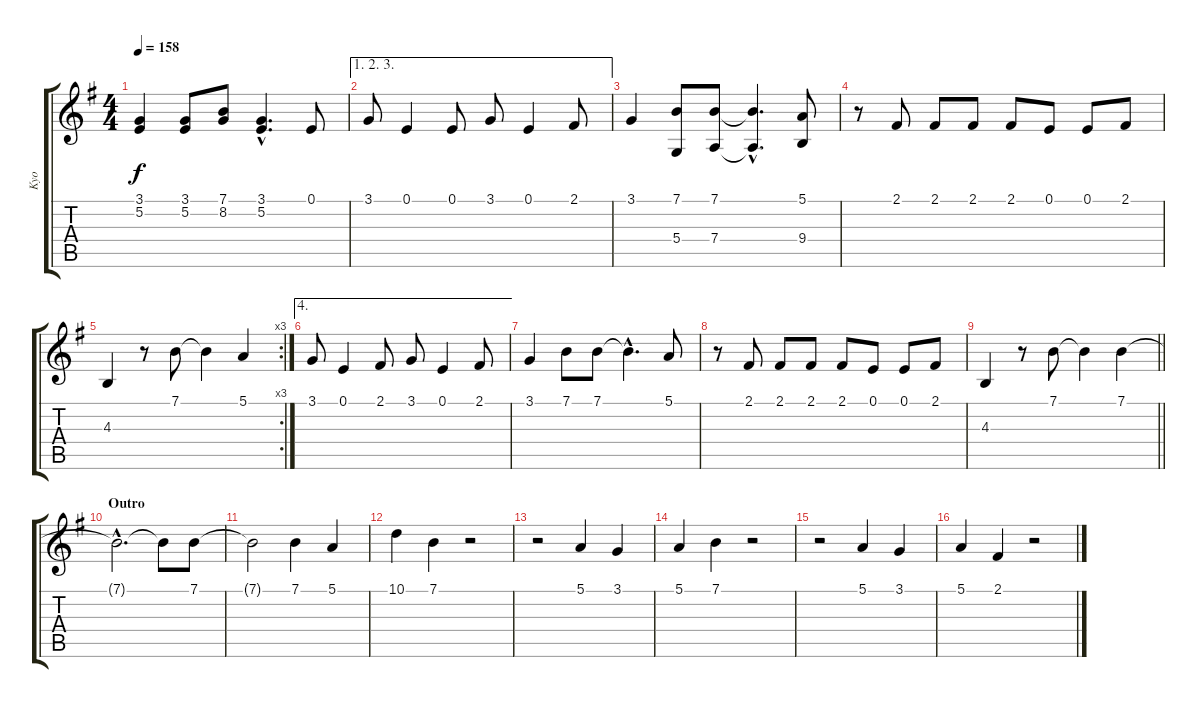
\track ("Kyo" "Kyo") {instrument sopranosax}
\staff {score tabs}
\tuning (E4 B3 G3 D3 A2 E2) {hide}
\ts (4 4)
\tempo 158
\clef g2
\ks g
(3.1 5.2).4{dy f} (3.1 5.2).8 (7.1 8.2).8 (3.1{hac} 5.2{hac}).4{d} 0.1.8 |
\ae (1 2 3)
3.1.8 0.1.4 0.1.8 3.1.8 0.1.4 2.1.8 |
3.1.4 (7.1 5.4).8 (7.1 7.4).8 (7.1{hac t} 7.4{hac t}).4{d} (5.1 9.4).8 |
r.8 2.1.8 2.1.8 2.1.8 2.1.8 0.1.8 0.1.8 2.1.8 |
\rc 3
4.3.4 r.8 7.1.8 7.1{t}.4 5.1.4 |
\ae 4
3.1.8 0.1.4 2.1.8 3.1.8 0.1.4 2.1.8 |
3.1.4 7.1.8 7.1.8 7.1{hac t}.4{d} 5.1.8 |
r.8 2.1.8 2.1.8 2.1.8 2.1.8 0.1.8 0.1.8 2.1.8 |
\barLineRight lightlight
4.3.4 r.8 7.1.8 7.1{t}.4 7.1.4 |
\section ("" "Outro")
7.1{hac t}.2{d} 7.1{t}.8 7.1.8 |
7.1{t}.2 7.1.4 5.1.4 |
10.1.4 7.1.4 r.2 |
r.2 5.1.4 3.1.4 |
5.1.4 7.1.4 r.2 |
r.2 5.1.4 3.1.4 |
5.1.4 2.1.4 r.2
